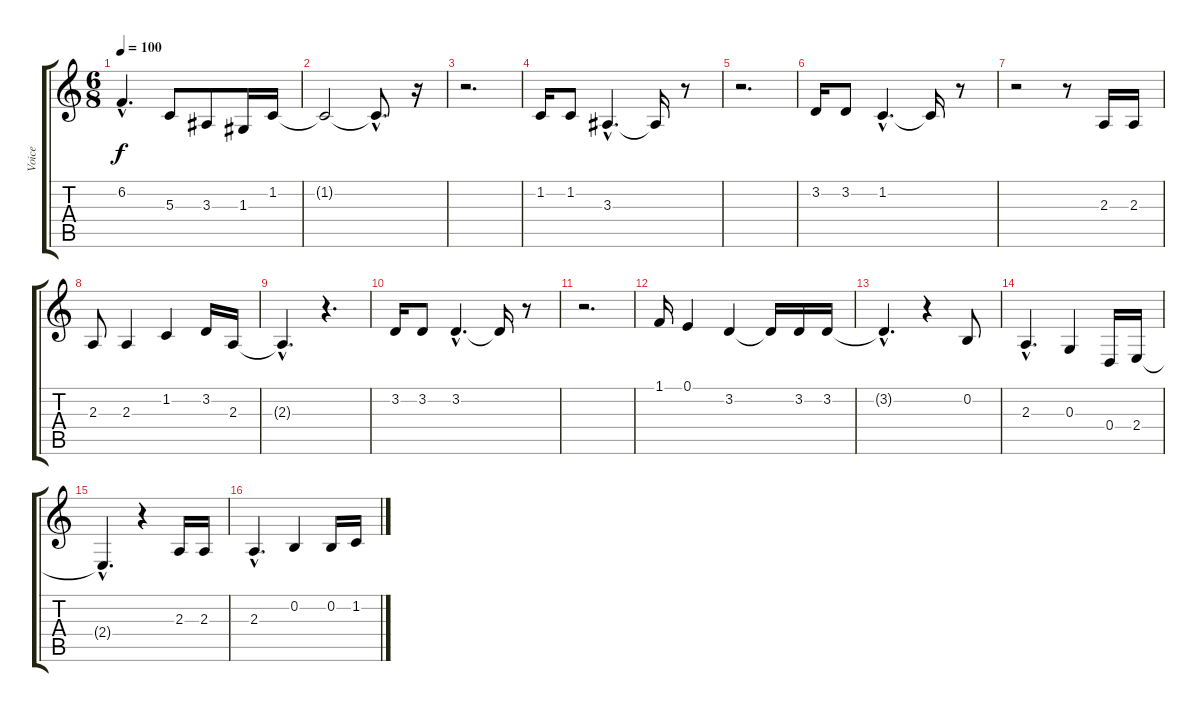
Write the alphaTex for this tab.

\track ("Voice               " "Voice     ") {instrument lead2sawtooth}
\staff {score tabs}
\tuning (E4 B3 G3 D3 A2 E2) {hide}
\ts (6 8)
\tempo 100
\clef g2
\ks c
6.2{hac}.4{d dy f} 5.3.8 3.3.8 1.3.16 1.2.16 |
1.2{t}.2 1.2{hac t}.8{d} r.16 |
r.2{d} |
1.2.16 1.2.8 3.3{hac}.4{d} 3.3{t}.16 r.8 |
r.2{d} |
3.2.16 3.2.8 1.2{hac}.4{d} 1.2{t}.16 r.8 |
r.2 r.8 2.3.16 2.3.16 |
2.3.8 2.3.4 1.2.4 3.2.16 2.3.16 |
2.3{hac t}.4{d} r.4{d} |
3.2.16 3.2.8 3.2{hac}.4{d} 3.2{t}.16 r.8 |
r.2{d} |
1.1.16 0.1.4 3.2.4 3.2{t}.16 3.2.16 3.2.16 |
3.2{hac t}.4{d} r.4 0.2.8 |
2.3{hac}.4{d} 0.3.4 0.4.16 2.4.16 |
2.4{hac t}.4{d} r.4 2.3.16 2.3.16 |
2.3{hac}.4{d} 0.2.4 0.2.16 1.2.16
